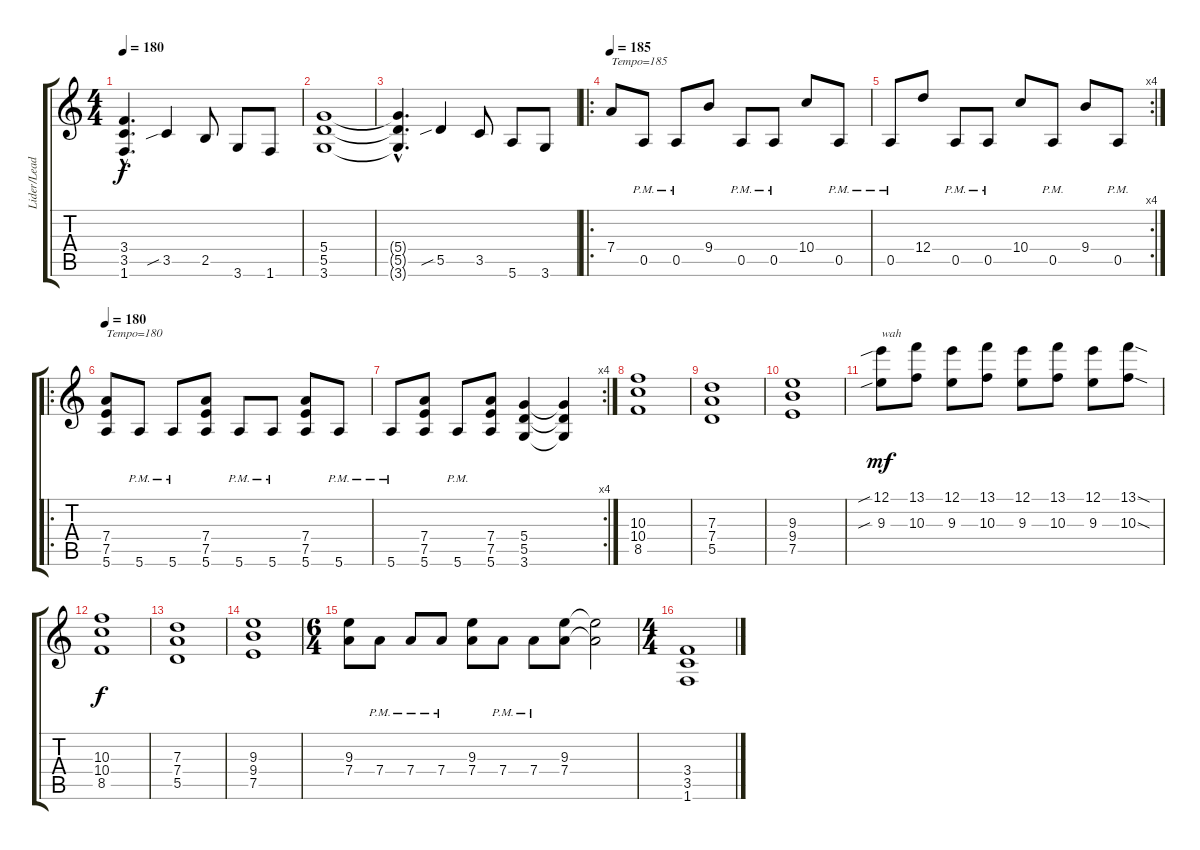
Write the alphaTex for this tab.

\track ("Lider/Lead" "Lider/Lead") {instrument overdrivenguitar}
\staff {score tabs}
\tuning (E4 B3 G3 D3 A2 E2) {hide}
\ts (4 4)
\tempo 180
\clef g2
\ks c
(3.4{hac t} 3.5{hac t} 1.6{hac t}).4{d dy f} 3.5{sib}.4 2.5.8 3.6.8 1.6.8 |
(5.4 5.5 3.6).1 |
(5.4{hac t} 5.5{hac t} 3.6{hac t}).4{d} 5.5{sib}.4 3.5.8 5.6.8 3.6.8 |
\ro
\tempo 185
7.4.8{txt "Tempo=185"} 0.5{pm}.8 0.5{pm}.8 9.4.8 0.5{pm}.8 0.5{pm}.8 10.4.8 0.5{pm}.8 |
\rc 4
0.5{pm}.8 12.4.8 0.5{pm}.8 0.5{pm}.8 10.4.8 0.5{pm}.8 9.4.8 0.5{pm}.8 |
\ro
\tempo 180
(7.4 7.5 5.6).8{txt "Tempo=180"} 5.6{pm}.8 5.6{pm}.8 (7.4 7.5 5.6).8 5.6{pm}.8 5.6{pm}.8 (7.4 7.5 5.6).8 5.6{pm}.8 |
\rc 4
5.6{pm}.8 (7.4 7.5 5.6).8 5.6{pm}.8 (7.4 7.5 5.6).8 (5.4 5.5 3.6).4 (5.4{t} 5.5{t} 3.6{t}).4 |
(10.3 10.4 8.5).1 |
(7.3 7.4 5.5).1 |
(9.3 9.4 7.5).1 |
(12.1{sib} 9.3{sib}).8{txt "wah" dy mf} (13.1 10.3).8 (12.1 9.3).8 (13.1 10.3).8 (12.1 9.3).8 (13.1 10.3).8 (12.1 9.3).8 (13.1{sod} 10.3{sod}).8 |
(10.3 10.4 8.5).1{dy f} |
(7.3 7.4 5.5).1 |
(9.3 9.4 7.5).1 |
\ts (6 4)
(9.3 7.4).8 7.4{pm}.8 7.4{pm}.8 7.4{pm}.8 (9.3 7.4).8 7.4{pm}.8 7.4{pm}.8 (9.3 7.4).8 (9.3{t} 7.4{t}).2 |
\ts (4 4)
(3.4 3.5 1.6).1
